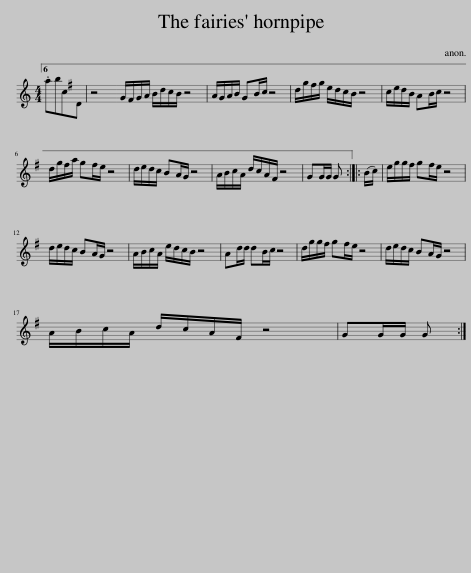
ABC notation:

X:1
L:1/8
M:4/4
I:linebreak $
K:C
V:1 treble
V:1
 .abcD z4 | G/^F/G/A/ B/d/c/B/ z4 | A/G/A/B/ GB/c/ z4 | d/g/^f/g/ e/d/c/B/ z4 | c/e/d/B/ AB/c/ z4 |$ %5
 d/g/^f/a/ gf/e/ z4 | d/e/d/c/ BA/G/ z4 | A/B/c/A/ d/c/A/^F/ z4 | GG/G/ G :: (B/c/) | %10
 e/g/g/^f/ gf/e/ z4 |$ d/e/d/c/ BA/G/ z4 | A/B/c/A/ e/d/c/B/ z4 | Ad/d/ dB/c/ z4 | d/g/g/^f/ gf/e/ z4 | %15
 d/e/d/c/ BA/G/ z4 |$ A/B/c/A/ d/c/A/^F/ z4 | GG/G/ G :| %18
